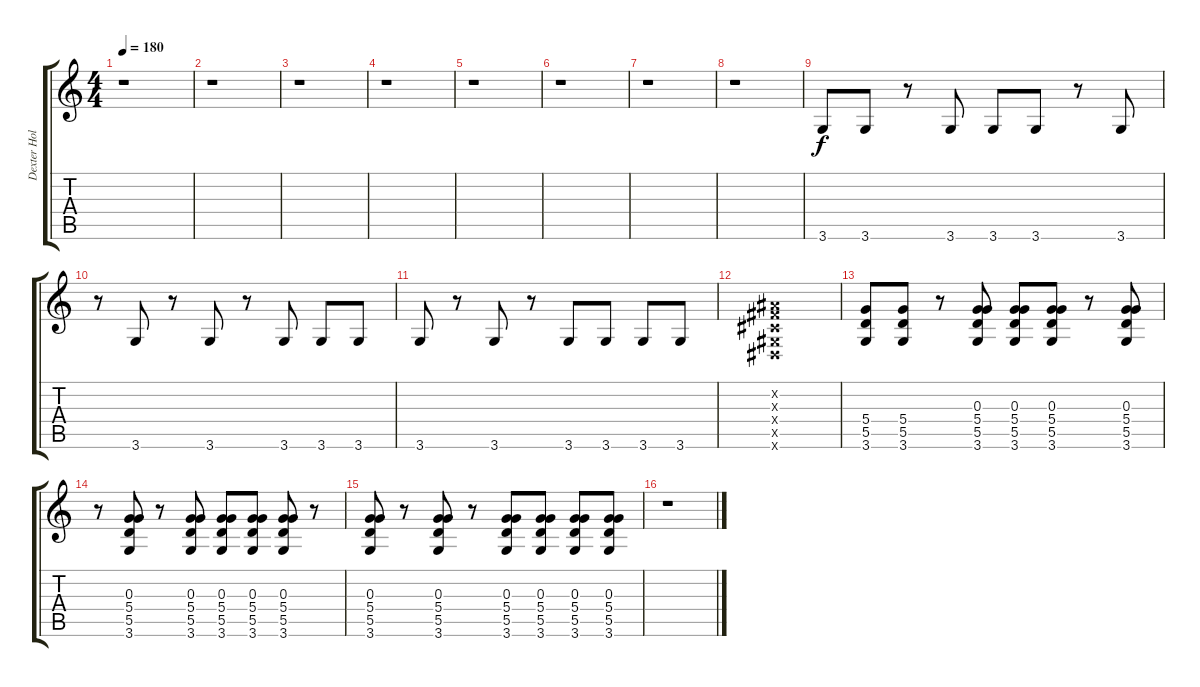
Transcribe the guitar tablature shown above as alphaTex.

\track ("Dexter Holland (Guitar)" "Dexter Hol") {instrument distortionguitar}
\staff {score tabs}
\tuning (E4 B3 G3 D3 A2 E2) {hide}
\ts (4 4)
\tempo 180
\clef g2
\ks c
r.1{dy f instrument distortionguitar} |
r.1 |
r.1 |
r.1 |
r.1 |
r.1 |
r.1 |
r.1 |
3.6.8 3.6.8 r.8 3.6.8 3.6.8 3.6.8 r.8 3.6.8 |
r.8 3.6.8 r.8 3.6.8 r.8 3.6.8 3.6.8 3.6.8 |
3.6.8 r.8 3.6.8 r.8 3.6.8 3.6.8 3.6.8 3.6.8 |
(-1.2{x} -1.3{x} -1.4{x} -1.5{x} -1.6{x}).1 |
(5.4 5.5 3.6).8 (5.4 5.5 3.6).8 r.8 (0.3 5.4 5.5 3.6).8 (0.3 5.4 5.5 3.6).8 (0.3 5.4 5.5 3.6).8 r.8 (0.3 5.4 5.5 3.6).8 |
r.8 (0.3 5.4 5.5 3.6).8 r.8 (0.3 5.4 5.5 3.6).8 (0.3 5.4 5.5 3.6).8 (0.3 5.4 5.5 3.6).8 (0.3 5.4 5.5 3.6).8 r.8 |
(0.3 5.4 5.5 3.6).8 r.8 (0.3 5.4 5.5 3.6).8 r.8 (0.3 5.4 5.5 3.6).8 (0.3 5.4 5.5 3.6).8 (0.3 5.4 5.5 3.6).8 (0.3 5.4 5.5 3.6).8 |
r.1
